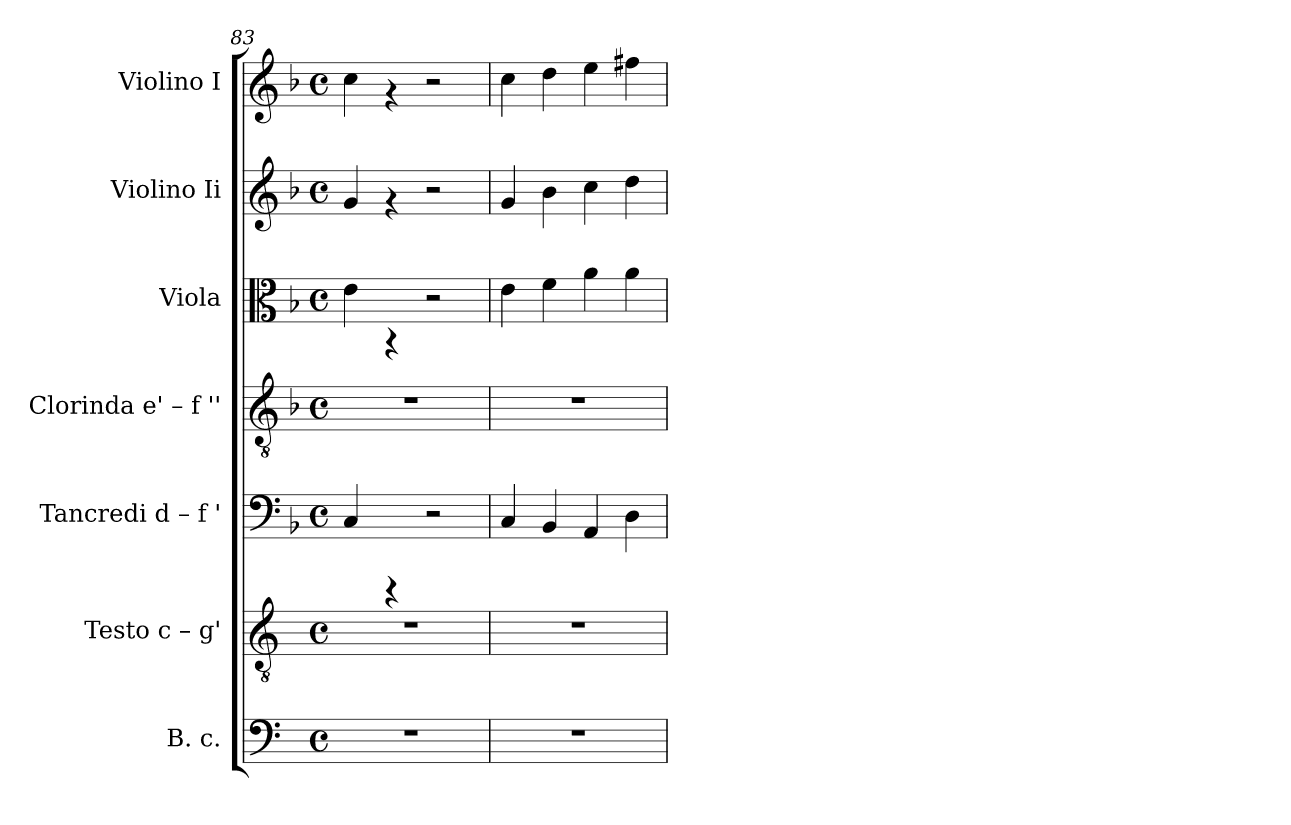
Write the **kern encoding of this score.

**kern	**kern	**kern	**kern	**kern	**kern	**kern	**text
*part7	*part6	*part5	*part4	*part3	*part2	*part1	*part1
*staff7	*staff6	*staff5	*staff4	*staff3	*staff2	*staff1	*staff1
*I"B. c.	*I"Testo  c – g'	*I"Tancredi  d – f '	*I"Clorinda  e' – f ''	*I"Viola	*I"Violino Ii	*I"Violino I	*
*clefF4	*clefGv2	*clefF4	*clefGv2	*clefC3	*clefG2	*clefG2	*
*k[]	*k[]	*k[b-]	*k[b-]	*k[b-]	*k[b-]	*k[b-]	*
*C:	*C:	*F:	*F:	*F:	*F:	*F:	*
*M4/4	*M4/4	*M4/4	*M4/4	*M4/4	*M4/4	*M4/4	*
*met(c)	*met(c)	*met(c)	*met(c)	*met(c)	*met(c)	*met(c)	*
=83	=83	=83	=83	=83	=83	=83	=83
!	!	!	!	!	!	!	!LO:LY:b:cj
1r	1r	4C/	1r	4e\	4g/	4cc\	.
.	.	4rCCC	.	4rAA	4rf	4rf	.
.	.	2r	.	2r	2r	2r	.
=84	=84	=84	=84	=84	=84	=84	=84
!	!	!	!	!	!	!	!LO:LY:b:cj
1r	1r	4C/	1r	4e\	4g/	4cc\	.
!	!	!	!	!	!	!	!LO:LY:b:cj
.	.	4BB-/	.	4f\	4b-\	4dd\	.
!	!	!	!	!	!	!	!LO:LY:b:cj
.	.	4AA/	.	4a\	4cc\	4ee\	.
!	!	!	!	!	!	!	!LO:LY:b:cj
.	.	4D\	.	4a\	4dd\	4ff#X\	.
=	=	=	=	=	=	=	=
*-	*-	*-	*-	*-	*-	*-	*-
